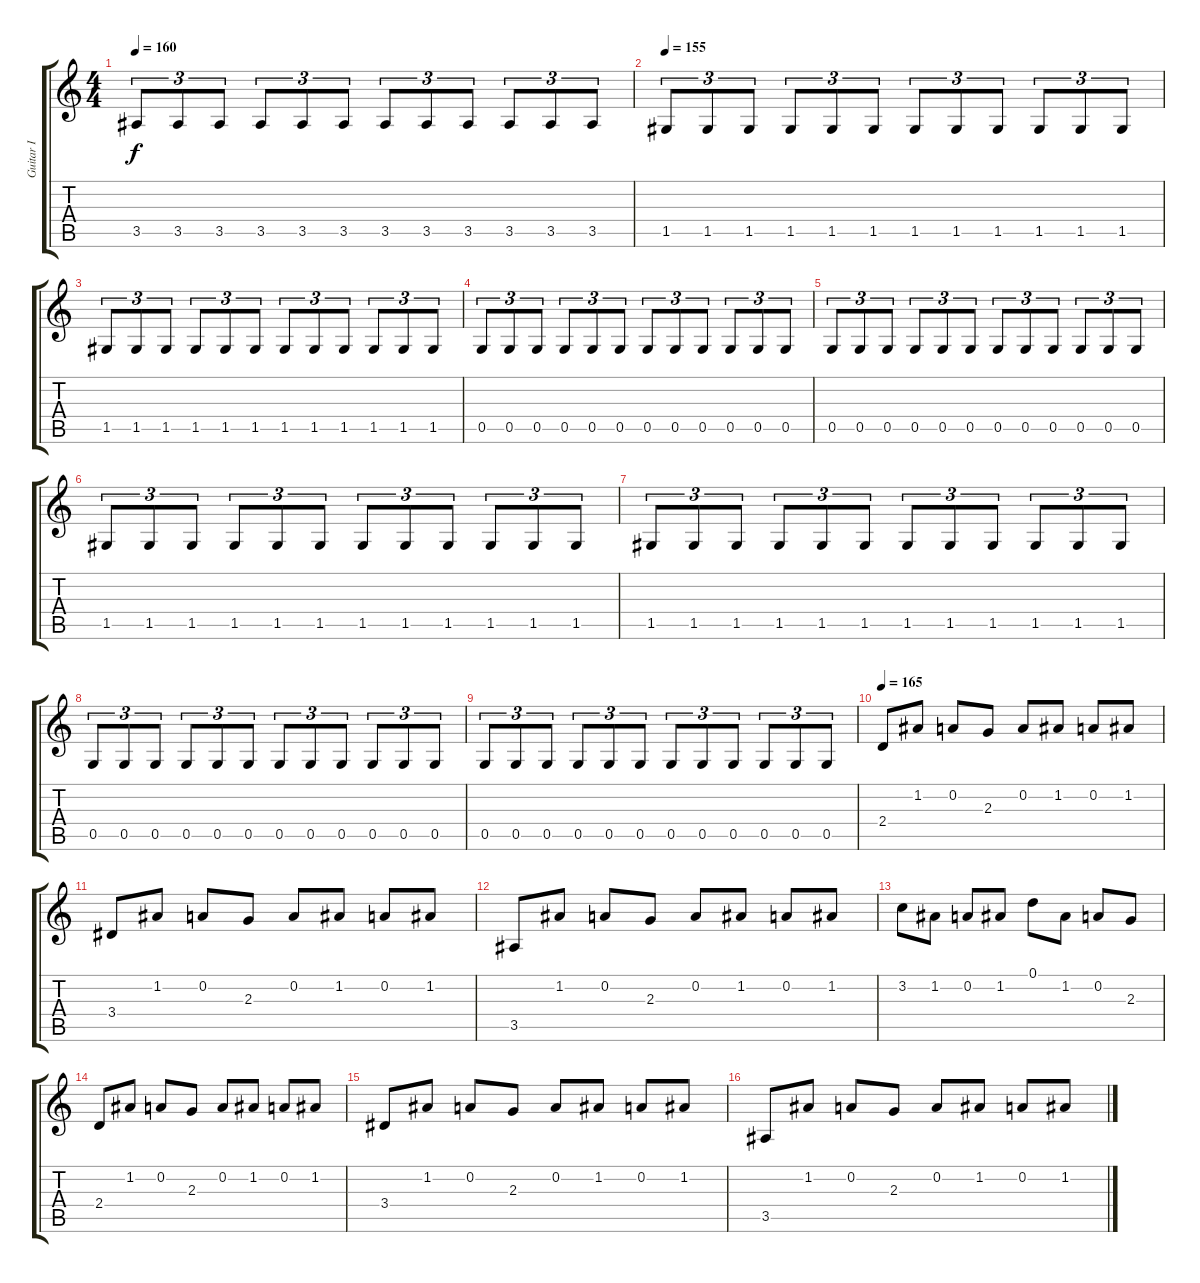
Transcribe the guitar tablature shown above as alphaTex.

\track ("Guitar I" "Guitar I") {instrument distortionguitar}
\staff {score tabs}
\tuning (D4 A3 F3 C3 G2 D2) {hide}
\ts (4 4)
\tempo 160
\clef g2
\ks c
3.5.8{tu (3 2) dy f} 3.5.8{tu (3 2)} 3.5.8{tu (3 2)} 3.5.8{tu (3 2)} 3.5.8{tu (3 2)} 3.5.8{tu (3 2)} 3.5.8{tu (3 2)} 3.5.8{tu (3 2)} 3.5.8{tu (3 2)} 3.5.8{tu (3 2)} 3.5.8{tu (3 2)} 3.5.8{tu (3 2)} |
\tempo 155
1.5.8{tu (3 2)} 1.5.8{tu (3 2)} 1.5.8{tu (3 2)} 1.5.8{tu (3 2)} 1.5.8{tu (3 2)} 1.5.8{tu (3 2)} 1.5.8{tu (3 2)} 1.5.8{tu (3 2)} 1.5.8{tu (3 2)} 1.5.8{tu (3 2)} 1.5.8{tu (3 2)} 1.5.8{tu (3 2)} |
1.5.8{tu (3 2)} 1.5.8{tu (3 2)} 1.5.8{tu (3 2)} 1.5.8{tu (3 2)} 1.5.8{tu (3 2)} 1.5.8{tu (3 2)} 1.5.8{tu (3 2)} 1.5.8{tu (3 2)} 1.5.8{tu (3 2)} 1.5.8{tu (3 2)} 1.5.8{tu (3 2)} 1.5.8{tu (3 2)} |
0.5.8{tu (3 2)} 0.5.8{tu (3 2)} 0.5.8{tu (3 2)} 0.5.8{tu (3 2)} 0.5.8{tu (3 2)} 0.5.8{tu (3 2)} 0.5.8{tu (3 2)} 0.5.8{tu (3 2)} 0.5.8{tu (3 2)} 0.5.8{tu (3 2)} 0.5.8{tu (3 2)} 0.5.8{tu (3 2)} |
0.5.8{tu (3 2)} 0.5.8{tu (3 2)} 0.5.8{tu (3 2)} 0.5.8{tu (3 2)} 0.5.8{tu (3 2)} 0.5.8{tu (3 2)} 0.5.8{tu (3 2)} 0.5.8{tu (3 2)} 0.5.8{tu (3 2)} 0.5.8{tu (3 2)} 0.5.8{tu (3 2)} 0.5.8{tu (3 2)} |
1.5.8{tu (3 2)} 1.5.8{tu (3 2)} 1.5.8{tu (3 2)} 1.5.8{tu (3 2)} 1.5.8{tu (3 2)} 1.5.8{tu (3 2)} 1.5.8{tu (3 2)} 1.5.8{tu (3 2)} 1.5.8{tu (3 2)} 1.5.8{tu (3 2)} 1.5.8{tu (3 2)} 1.5.8{tu (3 2)} |
1.5.8{tu (3 2)} 1.5.8{tu (3 2)} 1.5.8{tu (3 2)} 1.5.8{tu (3 2)} 1.5.8{tu (3 2)} 1.5.8{tu (3 2)} 1.5.8{tu (3 2)} 1.5.8{tu (3 2)} 1.5.8{tu (3 2)} 1.5.8{tu (3 2)} 1.5.8{tu (3 2)} 1.5.8{tu (3 2)} |
0.5.8{tu (3 2)} 0.5.8{tu (3 2)} 0.5.8{tu (3 2)} 0.5.8{tu (3 2)} 0.5.8{tu (3 2)} 0.5.8{tu (3 2)} 0.5.8{tu (3 2)} 0.5.8{tu (3 2)} 0.5.8{tu (3 2)} 0.5.8{tu (3 2)} 0.5.8{tu (3 2)} 0.5.8{tu (3 2)} |
0.5.8{tu (3 2)} 0.5.8{tu (3 2)} 0.5.8{tu (3 2)} 0.5.8{tu (3 2)} 0.5.8{tu (3 2)} 0.5.8{tu (3 2)} 0.5.8{tu (3 2)} 0.5.8{tu (3 2)} 0.5.8{tu (3 2)} 0.5.8{tu (3 2)} 0.5.8{tu (3 2)} 0.5.8{tu (3 2)} |
\tempo 165
2.4.8 1.2.8 0.2.8 2.3.8 0.2.8 1.2.8 0.2.8 1.2.8 |
3.4.8 1.2.8 0.2.8 2.3.8 0.2.8 1.2.8 0.2.8 1.2.8 |
3.5.8 1.2.8 0.2.8 2.3.8 0.2.8 1.2.8 0.2.8 1.2.8 |
3.2.8 1.2.8 0.2.8 1.2.8 0.1.8 1.2.8 0.2.8 2.3.8 |
2.4.8 1.2.8 0.2.8 2.3.8 0.2.8 1.2.8 0.2.8 1.2.8 |
3.4.8 1.2.8 0.2.8 2.3.8 0.2.8 1.2.8 0.2.8 1.2.8 |
3.5.8 1.2.8 0.2.8 2.3.8 0.2.8 1.2.8 0.2.8 1.2.8
